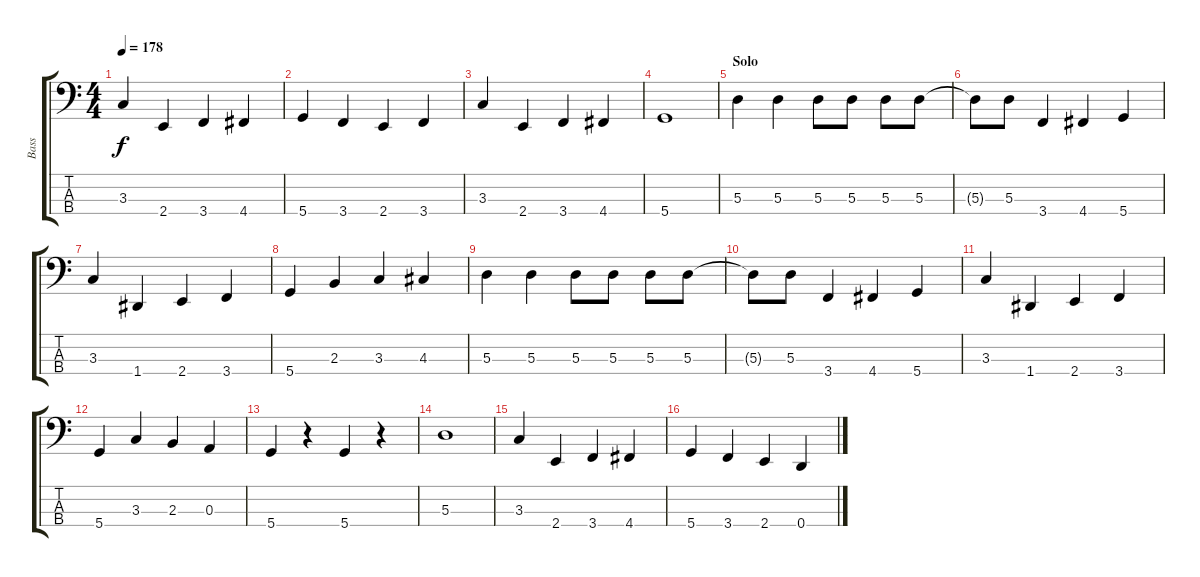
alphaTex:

\track ("Bass" "Bass") {instrument electricbassfinger}
\staff {score tabs}
\tuning (G2 D2 A1 D1) {hide}
\ts (4 4)
\tempo 178
\clef f4
\ks c
3.3.4{dy f} 2.4.4 3.4.4 4.4.4 |
5.4.4 3.4.4 2.4.4 3.4.4 |
3.3.4 2.4.4 3.4.4 4.4.4 |
5.4.1 |
\section ("" "Solo")
5.3.4 5.3.4 5.3.8 5.3.8 5.3.8 5.3.8 |
5.3{t}.8 5.3.8 3.4.4 4.4.4 5.4.4 |
3.3.4 1.4.4 2.4.4 3.4.4 |
5.4.4 2.3.4 3.3.4 4.3.4 |
5.3.4 5.3.4 5.3.8 5.3.8 5.3.8 5.3.8 |
5.3{t}.8 5.3.8 3.4.4 4.4.4 5.4.4 |
3.3.4 1.4.4 2.4.4 3.4.4 |
5.4.4 3.3.4 2.3.4 0.3.4 |
5.4.4 r.4 5.4.4 r.4 |
5.3.1 |
3.3.4 2.4.4 3.4.4 4.4.4 |
5.4.4 3.4.4 2.4.4 0.4.4
